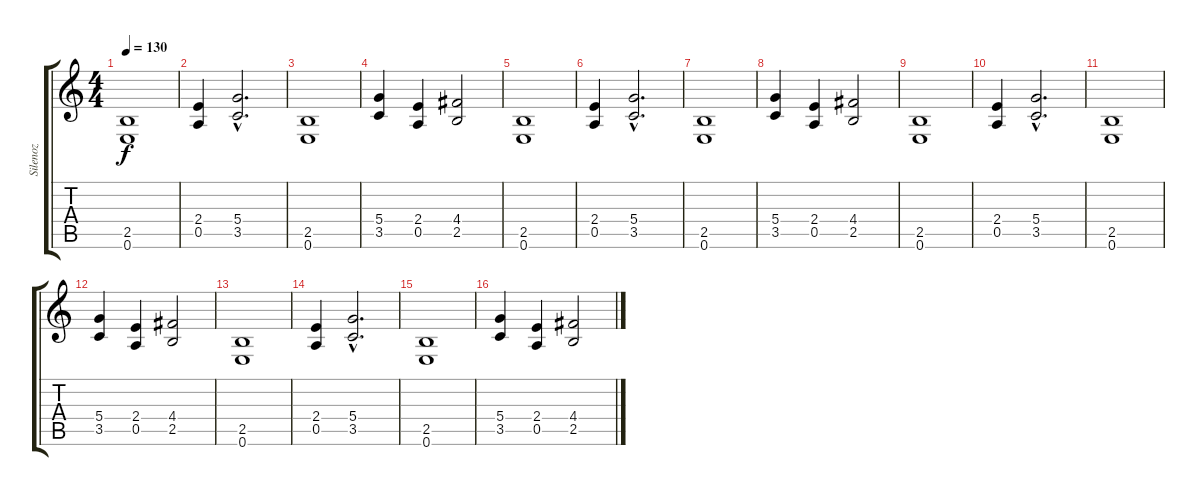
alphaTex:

\track ("Silenoz" "Silenoz") {instrument overdrivenguitar}
\staff {score tabs}
\tuning (E4 B3 G3 D3 A2 E2) {hide}
\ts (4 4)
\tempo 130
\clef g2
\ks c
(2.5 0.6).1{dy f} |
(2.4 0.5).4 (5.4{hac} 3.5{hac}).2{d} |
(2.5 0.6).1 |
(5.4 3.5).4 (2.4 0.5).4 (4.4 2.5).2 |
(2.5 0.6).1 |
(2.4 0.5).4 (5.4{hac} 3.5{hac}).2{d} |
(2.5 0.6).1 |
(5.4 3.5).4 (2.4 0.5).4 (4.4 2.5).2 |
(2.5 0.6).1 |
(2.4 0.5).4 (5.4{hac} 3.5{hac}).2{d} |
(2.5 0.6).1 |
(5.4 3.5).4 (2.4 0.5).4 (4.4 2.5).2 |
(2.5 0.6).1{volume 10} |
(2.4 0.5).4{volume 9} (5.4{hac} 3.5{hac}).2{d volume 8} |
(2.5 0.6).1{volume 7} |
(5.4 3.5).4{volume 6} (2.4 0.5).4{volume 6} (4.4 2.5).2{volume 5}
